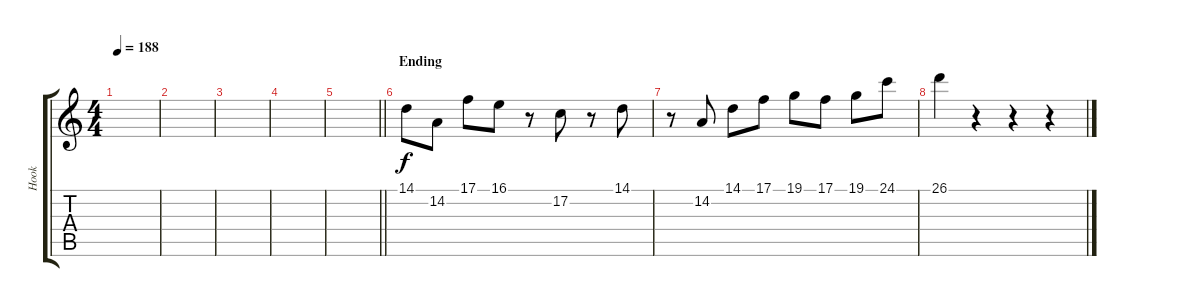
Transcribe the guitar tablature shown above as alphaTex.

\track ("Hook" "Hook") {instrument lead1square}
\staff {score tabs}
\tuning (C4 G3 Eb3 Bb2 F2 C2) {hide}
\ts (4 4)
\tempo 188
\clef g2
\ks c
|
|
|
|
\barLineRight lightlight
|
\section ("" "Ending")
14.1.8 14.2.8 17.1.8 16.1.8 r.8 17.2.8 r.8 14.1.8 |
r.8 14.2.8 14.1.8 17.1.8 19.1.8 17.1.8 19.1.8 24.1.8 |
26.1.4 r.4 r.4 r.4
